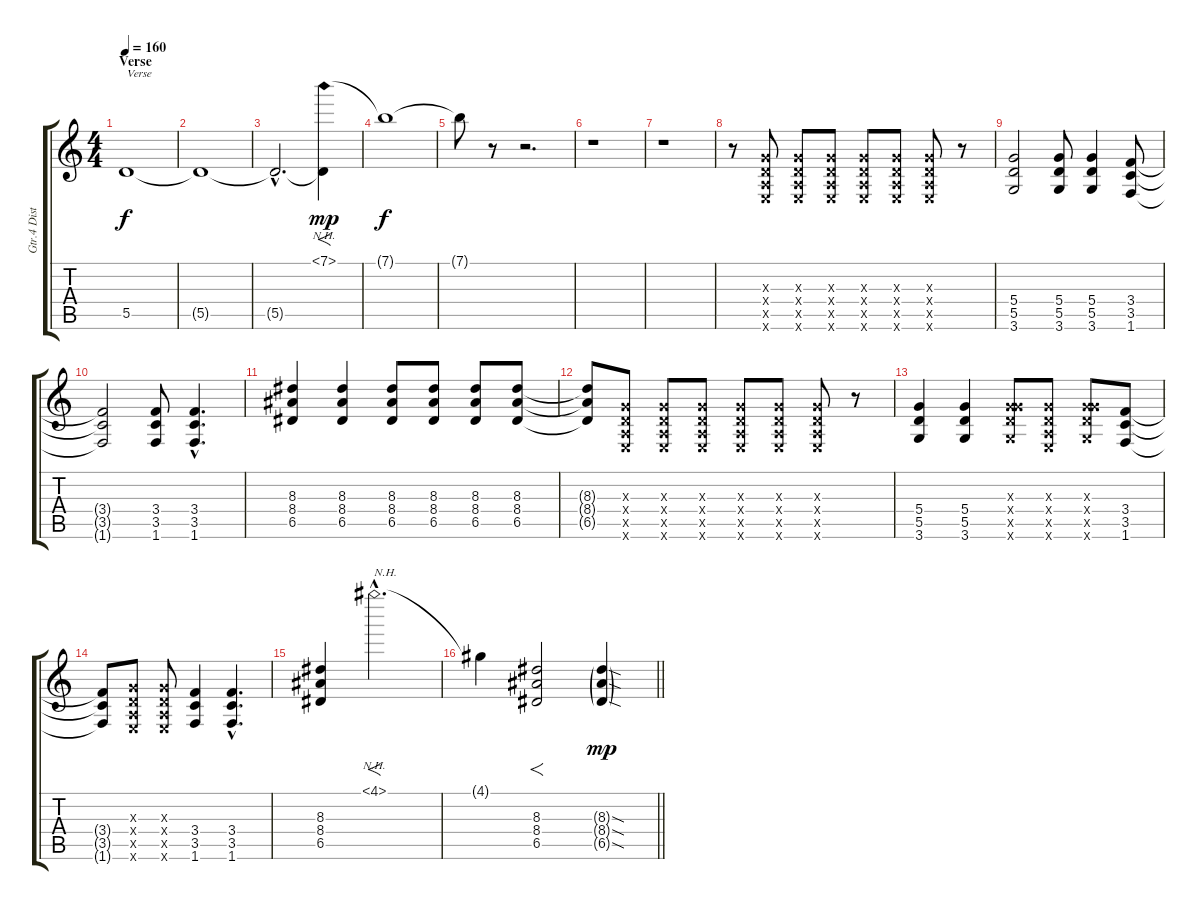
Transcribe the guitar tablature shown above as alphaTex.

\track ("Gtr.4 Dist. (Effects)" "Gtr.4 Dist") {instrument distortionguitar}
\staff {score tabs}
\tuning (E4 B3 G3 D3 A2 E2) {hide}
\ts (4 4)
\section ("" "Verse")
\tempo 160
\clef g2
\ks c
5.5.1{txt "Verse" dy f} |
5.5{t}.1 |
5.5{hac t}.2{d} (7.1{nh} 5.5{t}).4{f dy mp} |
7.1{t}.1{dy f} |
7.1{t}.8 r.8 r.2{d} |
r.1 |
r.1 |
r.8 (0.3{x} 0.4{x} 0.5{x} 0.6{x}).8 (0.3{x} 0.4{x} 0.5{x} 0.6{x}).8 (0.3{x} 0.4{x} 0.5{x} 0.6{x}).8 (0.3{x} 0.4{x} 0.5{x} 0.6{x}).8 (0.3{x} 0.4{x} 0.5{x} 0.6{x}).8 (0.3{x} 0.4{x} 0.5{x} 0.6{x}).8 r.8 |
(5.4 5.5 3.6).2 (5.4 5.5 3.6).8 (5.4 5.5 3.6).4 (3.4 3.5 1.6).8 |
(3.4{t} 3.5{t} 1.6{t}).2 (3.4 3.5 1.6).8 (3.4{hac} 3.5{hac} 1.6{hac}).4{d} |
(8.3 8.4 6.5).4 (8.3 8.4 6.5).4 (8.3 8.4 6.5).8 (8.3 8.4 6.5).8 (8.3 8.4 6.5).8 (8.3 8.4 6.5).8 |
(8.3{t} 8.4{t} 6.5{t}).8 (0.3{x} 0.4{x} 0.5{x} 0.6{x}).8 (0.3{x} 0.4{x} 0.5{x} 0.6{x}).8 (0.3{x} 0.4{x} 0.5{x} 0.6{x}).8 (0.3{x} 0.4{x} 0.5{x} 0.6{x}).8 (0.3{x} 0.4{x} 0.5{x} 0.6{x}).8 (0.3{x} 0.4{x} 0.5{x} 0.6{x}).8 r.8 |
(5.4 5.5 3.6).4 (5.4 5.5 3.6).4 (0.3{x} 5.4{x} 5.5{x} 3.6{x}).8 (0.3{x} 0.4{x} 0.5{x} 0.6{x}).8 (0.3{x} 5.4{x} 5.5{x} 3.6{x}).8 (3.4 3.5 1.6).8 |
(3.4{t} 3.5{t} 1.6{t}).8 (0.3{x} 0.4{x} 0.5{x} 0.6{x}).8 (0.3{x} 0.4{x} 0.5{x} 0.6{x}).8 (3.4 3.5 1.6).4 (3.4{hac} 3.5{hac} 1.6{hac}).4{d} |
(8.3 8.4 6.5).4 4.1{nh hac}.2{f d txt "N.H."} |
\barLineRight lightlight
4.1{t}.4 (8.3 8.4 6.5).2{f} (8.3{sod g} 8.4{sod g} 6.5{sod g}).4{dy mp}
